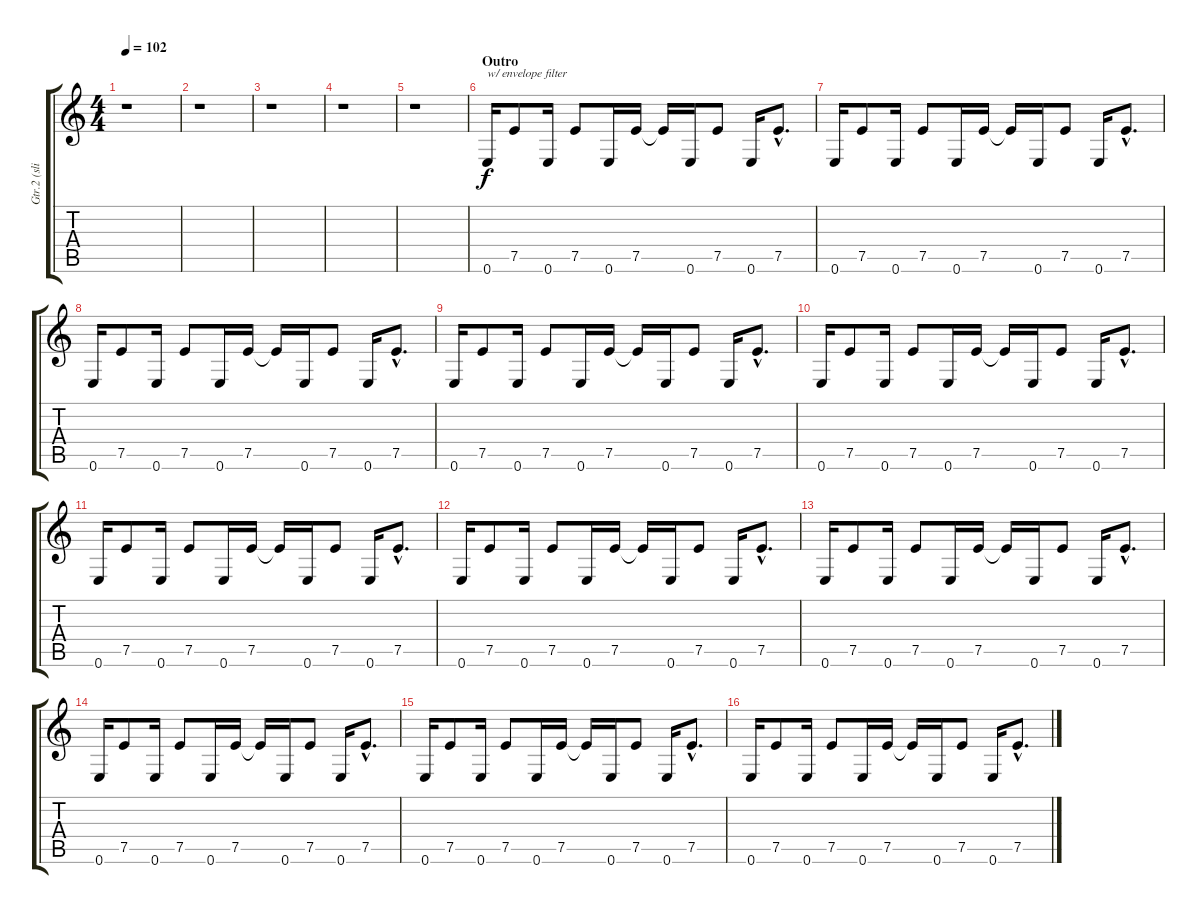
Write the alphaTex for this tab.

\track ("Gtr.2 (slight disto)" "Gtr.2 (sli") {instrument overdrivenguitar}
\staff {score tabs}
\tuning (E4 B3 G3 D3 A2 E2) {hide}
\ts (4 4)
\tempo 102
\clef g2
\ks c
r.1{dy f} |
r.1 |
r.1 |
r.1 |
r.1 |
\section ("" "Outro")
0.6.16{txt "w/ envelope filter"} 7.5.8 0.6.16 7.5.8 0.6.16 7.5.16 7.5{t}.16 0.6.16 7.5.8 0.6.16 7.5{hac}.8{d} |
0.6.16 7.5.8 0.6.16 7.5.8 0.6.16 7.5.16 7.5{t}.16 0.6.16 7.5.8 0.6.16 7.5{hac}.8{d} |
0.6.16 7.5.8 0.6.16 7.5.8 0.6.16 7.5.16 7.5{t}.16 0.6.16 7.5.8 0.6.16 7.5{hac}.8{d} |
0.6.16 7.5.8 0.6.16 7.5.8 0.6.16 7.5.16 7.5{t}.16 0.6.16 7.5.8 0.6.16 7.5{hac}.8{d} |
0.6.16 7.5.8 0.6.16 7.5.8 0.6.16 7.5.16 7.5{t}.16 0.6.16 7.5.8 0.6.16 7.5{hac}.8{d} |
0.6.16 7.5.8 0.6.16 7.5.8 0.6.16 7.5.16 7.5{t}.16 0.6.16 7.5.8 0.6.16 7.5{hac}.8{d} |
0.6.16 7.5.8 0.6.16 7.5.8 0.6.16 7.5.16 7.5{t}.16 0.6.16 7.5.8 0.6.16 7.5{hac}.8{d} |
0.6.16 7.5.8 0.6.16 7.5.8 0.6.16 7.5.16 7.5{t}.16 0.6.16 7.5.8 0.6.16 7.5{hac}.8{d} |
0.6.16 7.5.8 0.6.16 7.5.8 0.6.16 7.5.16 7.5{t}.16 0.6.16 7.5.8 0.6.16 7.5{hac}.8{d} |
0.6.16 7.5.8 0.6.16 7.5.8 0.6.16 7.5.16 7.5{t}.16 0.6.16 7.5.8 0.6.16 7.5{hac}.8{d} |
0.6.16 7.5.8 0.6.16 7.5.8 0.6.16 7.5.16 7.5{t}.16 0.6.16 7.5.8 0.6.16 7.5{hac}.8{d}
